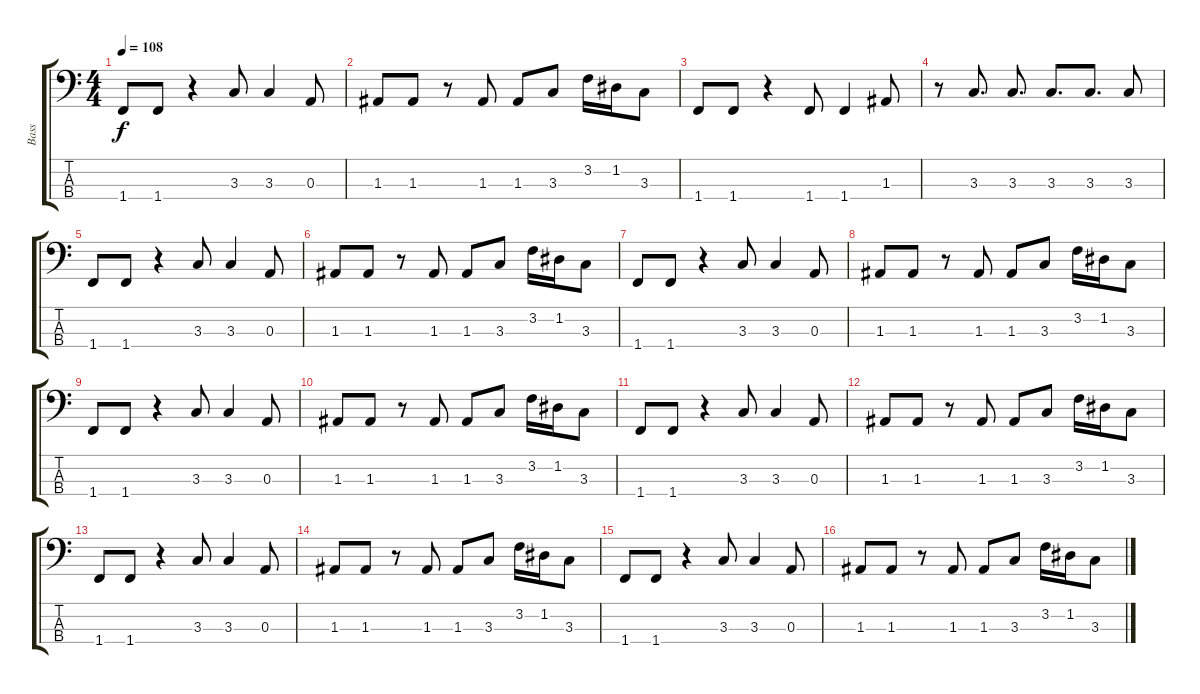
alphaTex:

\track ("Bass" "Bass") {instrument electricbassfinger}
\staff {score tabs}
\tuning (G2 D2 A1 E1) {hide}
\ts (4 4)
\tempo 108
\clef f4
\ks c
1.4.8{dy f} 1.4.8 r.4 3.3.8 3.3.4 0.3.8 |
1.3.8 1.3.8 r.8 1.3.8 1.3.8 3.3.8 3.2.16 1.2.16 3.3.8 |
1.4.8 1.4.8 r.4 1.4.8 1.4.4 1.3.8 |
r.8 3.3.8{d} 3.3.8{d} 3.3.8{d} 3.3.8{d} 3.3.8 |
1.4.8 1.4.8 r.4 3.3.8 3.3.4 0.3.8 |
1.3.8 1.3.8 r.8 1.3.8 1.3.8 3.3.8 3.2.16 1.2.16 3.3.8 |
1.4.8 1.4.8 r.4 3.3.8 3.3.4 0.3.8 |
1.3.8 1.3.8 r.8 1.3.8 1.3.8 3.3.8 3.2.16 1.2.16 3.3.8 |
1.4.8 1.4.8 r.4 3.3.8 3.3.4 0.3.8 |
1.3.8 1.3.8 r.8 1.3.8 1.3.8 3.3.8 3.2.16 1.2.16 3.3.8 |
1.4.8 1.4.8 r.4 3.3.8 3.3.4 0.3.8 |
1.3.8 1.3.8 r.8 1.3.8 1.3.8 3.3.8 3.2.16 1.2.16 3.3.8 |
1.4.8 1.4.8 r.4 3.3.8 3.3.4 0.3.8 |
1.3.8 1.3.8 r.8 1.3.8 1.3.8 3.3.8 3.2.16 1.2.16 3.3.8 |
1.4.8 1.4.8 r.4 3.3.8 3.3.4 0.3.8 |
1.3.8 1.3.8 r.8 1.3.8 1.3.8 3.3.8 3.2.16 1.2.16 3.3.8
